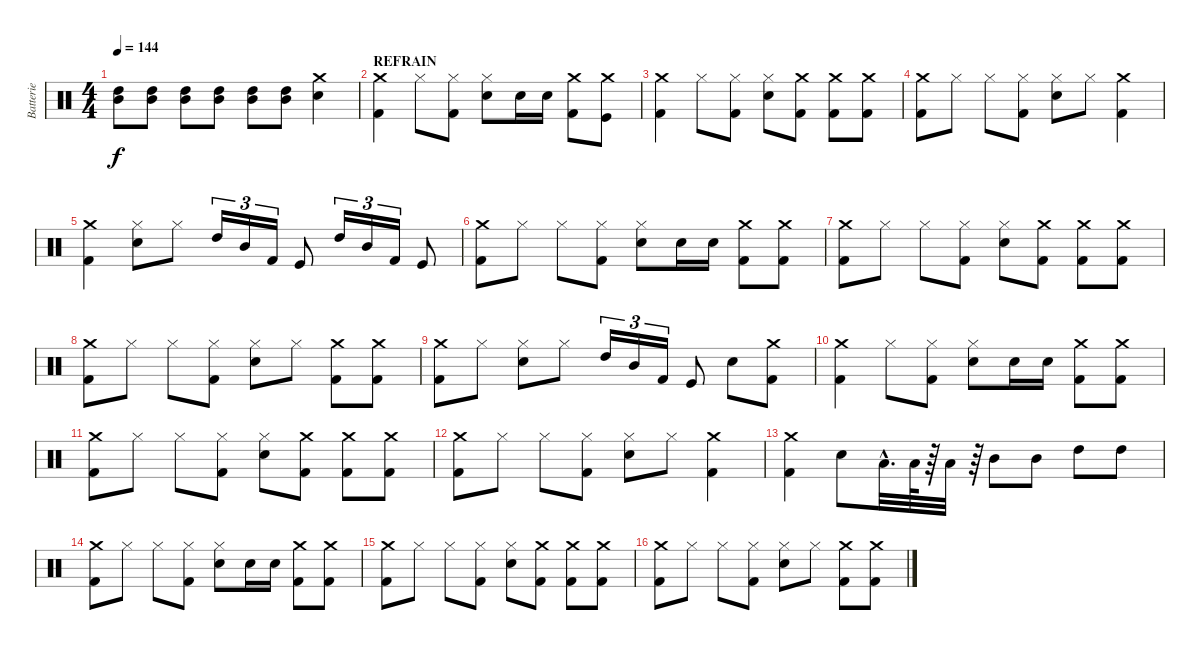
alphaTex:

\track ("Batterie" "Batterie") {instrument percussion}
\staff {score}
\articulation defaults
\ts (4 4)
\tempo 144
\clef neutral
\ks c
("High Tom (hit)" "Mid Tom (hit)").8{dy f} ("Mid Tom (hit)" "High Tom (hit)").8 ("Mid Tom (hit)" "High Tom (hit)").8 ("Mid Tom (hit)" "High Tom (hit)").8 ("Mid Tom (hit)" "High Tom (hit)").8 ("Mid Tom (hit)" "High Tom (hit)").8 ("Snare (hit) 2" "Crash medium (hit)").4 |
\section ("" "REFRAIN")
("Crash medium (hit)" "Kick (hit) 2").4 "Hi-Hat (closed)".8 ("Kick (hit) 2" "Hi-Hat (closed)").8 ("Snare (hit) 2" "Hi-Hat (closed)").8 "Snare (hit) 2".16 "Snare (hit) 2".16 ("Crash medium (hit)" "Kick (hit) 2").8 ("Crash medium (hit)" "Kick (hit)").8 |
("Kick (hit) 2" "Crash medium (hit)").4 "Hi-Hat (closed)".8 ("Kick (hit) 2" "Hi-Hat (closed)").8 ("Hi-Hat (closed)" "Snare (hit) 2").8 ("Kick (hit) 2" "Crash medium (hit)").8 ("Kick (hit) 2" "Crash medium (hit)").8 ("Kick (hit) 2" "Crash medium (hit)").8 |
("Kick (hit) 2" "Crash medium (hit)").8 "Hi-Hat (closed)".8 "Hi-Hat (closed)".8 ("Kick (hit) 2" "Hi-Hat (closed)").8 ("Snare (hit) 2" "Hi-Hat (closed)").8 "Hi-Hat (closed)".8 ("Kick (hit) 2" "Crash medium (hit)").4 |
("Kick (hit) 2" "Crash medium (hit)").4 ("Hi-Hat (closed)" "Snare (hit) 2").8 "Hi-Hat (closed)".8 "High Tom (hit)".16{tu (3 2)} "Mid Tom (hit)".16{tu (3 2)} "Kick (hit) 2".16{tu (3 2)} "Kick (hit)".8 "High Tom (hit)".16{tu (3 2)} "Mid Tom (hit)".16{tu (3 2)} "Kick (hit) 2".16{tu (3 2)} "Kick (hit)".8 |
("Kick (hit) 2" "Crash medium (hit)").8 "Hi-Hat (closed)".8 "Hi-Hat (closed)".8 ("Kick (hit) 2" "Hi-Hat (closed)").8 ("Snare (hit) 2" "Hi-Hat (closed)").8 "Snare (hit) 2".16 "Snare (hit) 2".16 ("Kick (hit) 2" "Crash medium (hit)").8 ("Kick (hit) 2" "Crash medium (hit)").8 |
("Kick (hit) 2" "Crash medium (hit)").8 "Hi-Hat (closed)".8 "Hi-Hat (closed)".8 ("Kick (hit) 2" "Hi-Hat (closed)").8 ("Snare (hit) 2" "Hi-Hat (closed)").8 ("Kick (hit) 2" "Crash medium (hit)").8 ("Kick (hit) 2" "Crash medium (hit)").8 ("Kick (hit) 2" "Crash medium (hit)").8 |
("Kick (hit) 2" "Crash medium (hit)").8 "Hi-Hat (closed)".8 "Hi-Hat (closed)".8 ("Kick (hit) 2" "Hi-Hat (closed)").8 ("Snare (hit) 2" "Hi-Hat (closed)").8 "Hi-Hat (closed)".8 ("Kick (hit) 2" "Crash medium (hit)").8 ("Kick (hit) 2" "Crash medium (hit)").8 |
("Kick (hit) 2" "Crash medium (hit)").8 "Hi-Hat (closed)".8 ("Hi-Hat (closed)" "Snare (hit) 2").8 "Hi-Hat (closed)".8 "High Tom (hit)".16{tu (3 2)} "Mid Tom (hit)".16{tu (3 2)} "Kick (hit) 2".16{tu (3 2)} "Kick (hit)".8 "Snare (hit) 2".8 ("Kick (hit) 2" "Crash medium (hit)").8 |
("Kick (hit) 2" "Crash medium (hit)").4 "Hi-Hat (closed)".8 ("Kick (hit) 2" "Hi-Hat (closed)").8 ("Snare (hit) 2" "Hi-Hat (closed)").8 "Snare (hit) 2".16 "Snare (hit) 2".16 ("Crash medium (hit)" "Kick (hit) 2").8 ("Crash medium (hit)" "Kick (hit) 2").8 |
("Kick (hit) 2" "Crash medium (hit)").8 "Hi-Hat (closed)".8 "Hi-Hat (closed)".8 ("Kick (hit) 2" "Hi-Hat (closed)").8 ("Snare (hit) 2" "Hi-Hat (closed)").8 ("Kick (hit) 2" "Crash medium (hit)").8 ("Kick (hit) 2" "Crash medium (hit)").8 ("Kick (hit) 2" "Crash medium (hit)").8 |
("Kick (hit) 2" "Crash medium (hit)").8 "Hi-Hat (closed)".8 "Hi-Hat (closed)".8 ("Kick (hit) 2" "Hi-Hat (closed)").8 ("Snare (hit) 2" "Hi-Hat (closed)").8 "Hi-Hat (closed)".8 ("Crash medium (hit)" "Kick (hit) 2").4 |
("Kick (hit) 2" "Crash medium (hit)").4 "Snare (hit) 2".8 "Low Tom (hit)"{hac}.32{d} "Low Tom (hit)".64 r.64 "Low Tom (hit)".32 r.64 "Mid Tom (hit)".8 "Mid Tom (hit)".8 "High Tom (hit)".8 "High Tom (hit)".8 |
("Kick (hit) 2" "Crash medium (hit)").8 "Hi-Hat (closed)".8 "Hi-Hat (closed)".8 ("Kick (hit) 2" "Hi-Hat (closed)").8 ("Snare (hit) 2" "Hi-Hat (closed)").8 "Snare (hit) 2".16 "Snare (hit) 2".16 ("Kick (hit) 2" "Crash medium (hit)").8 ("Kick (hit) 2" "Crash medium (hit)").8 |
("Crash medium (hit)" "Kick (hit) 2").8 "Hi-Hat (closed)".8 "Hi-Hat (closed)".8 ("Kick (hit) 2" "Hi-Hat (closed)").8 ("Snare (hit) 2" "Hi-Hat (closed)").8 ("Kick (hit) 2" "Crash medium (hit)").8 ("Kick (hit) 2" "Crash medium (hit)").8 ("Kick (hit) 2" "Crash medium (hit)").8 |
("Crash medium (hit)" "Kick (hit) 2").8 "Hi-Hat (closed)".8 "Hi-Hat (closed)".8 ("Kick (hit) 2" "Hi-Hat (closed)").8 ("Snare (hit) 2" "Hi-Hat (closed)").8 "Hi-Hat (closed)".8 ("Kick (hit) 2" "Crash medium (hit)").8 ("Kick (hit) 2" "Crash medium (hit)").8
